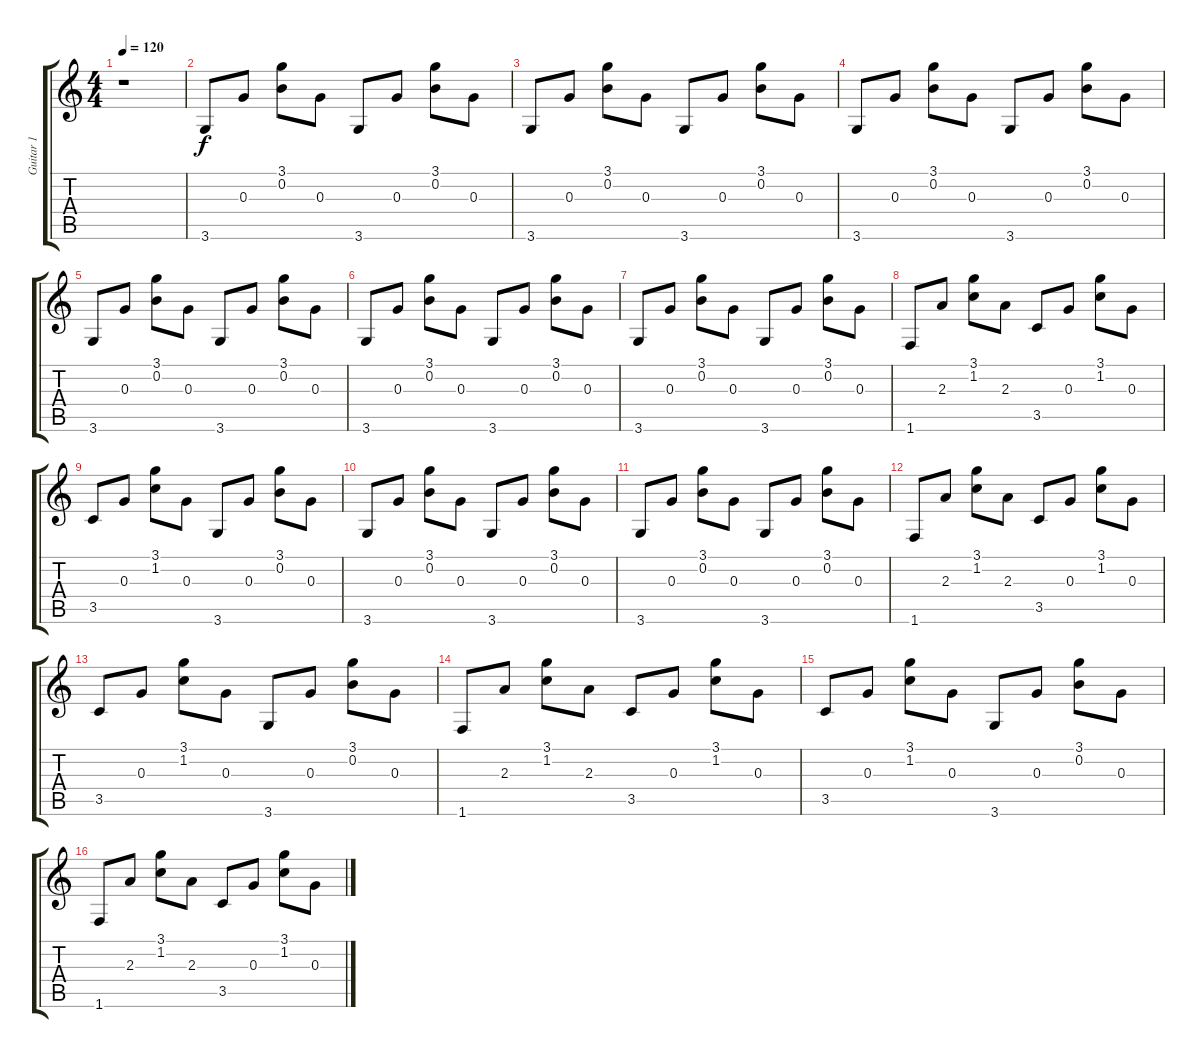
\track ("Guitar 1" "Guitar 1") {instrument acousticguitarsteel}
\staff {score tabs}
\tuning (E4 B3 G3 D3 A2 E2) {hide}
\ts (4 4)
\tempo 120
\clef g2
\ks c
r.1{dy f instrument acousticguitarsteel} |
3.6.8 0.3.8 (3.1 0.2).8 0.3.8 3.6.8 0.3.8 (3.1 0.2).8 0.3.8 |
3.6.8 0.3.8 (3.1 0.2).8 0.3.8 3.6.8 0.3.8 (3.1 0.2).8 0.3.8 |
3.6.8 0.3.8 (3.1 0.2).8 0.3.8 3.6.8 0.3.8 (3.1 0.2).8 0.3.8 |
3.6.8 0.3.8 (3.1 0.2).8 0.3.8 3.6.8 0.3.8 (3.1 0.2).8 0.3.8 |
3.6.8 0.3.8 (3.1 0.2).8 0.3.8 3.6.8 0.3.8 (3.1 0.2).8 0.3.8 |
3.6.8 0.3.8 (3.1 0.2).8 0.3.8 3.6.8 0.3.8 (3.1 0.2).8 0.3.8 |
1.6.8 2.3.8 (3.1 1.2).8 2.3.8 3.5.8 0.3.8 (3.1 1.2).8 0.3.8 |
3.5.8 0.3.8 (3.1 1.2).8 0.3.8 3.6.8 0.3.8 (3.1 0.2).8 0.3.8 |
3.6.8 0.3.8 (3.1 0.2).8 0.3.8 3.6.8 0.3.8 (3.1 0.2).8 0.3.8 |
3.6.8 0.3.8 (3.1 0.2).8 0.3.8 3.6.8 0.3.8 (3.1 0.2).8 0.3.8 |
1.6.8 2.3.8 (3.1 1.2).8 2.3.8 3.5.8 0.3.8 (3.1 1.2).8 0.3.8 |
3.5.8 0.3.8 (3.1 1.2).8 0.3.8 3.6.8 0.3.8 (3.1 0.2).8 0.3.8 |
1.6.8 2.3.8 (3.1 1.2).8 2.3.8 3.5.8 0.3.8 (3.1 1.2).8 0.3.8 |
3.5.8 0.3.8 (3.1 1.2).8 0.3.8 3.6.8 0.3.8 (3.1 0.2).8 0.3.8 |
1.6.8 2.3.8 (3.1 1.2).8 2.3.8 3.5.8 0.3.8 (3.1 1.2).8 0.3.8
